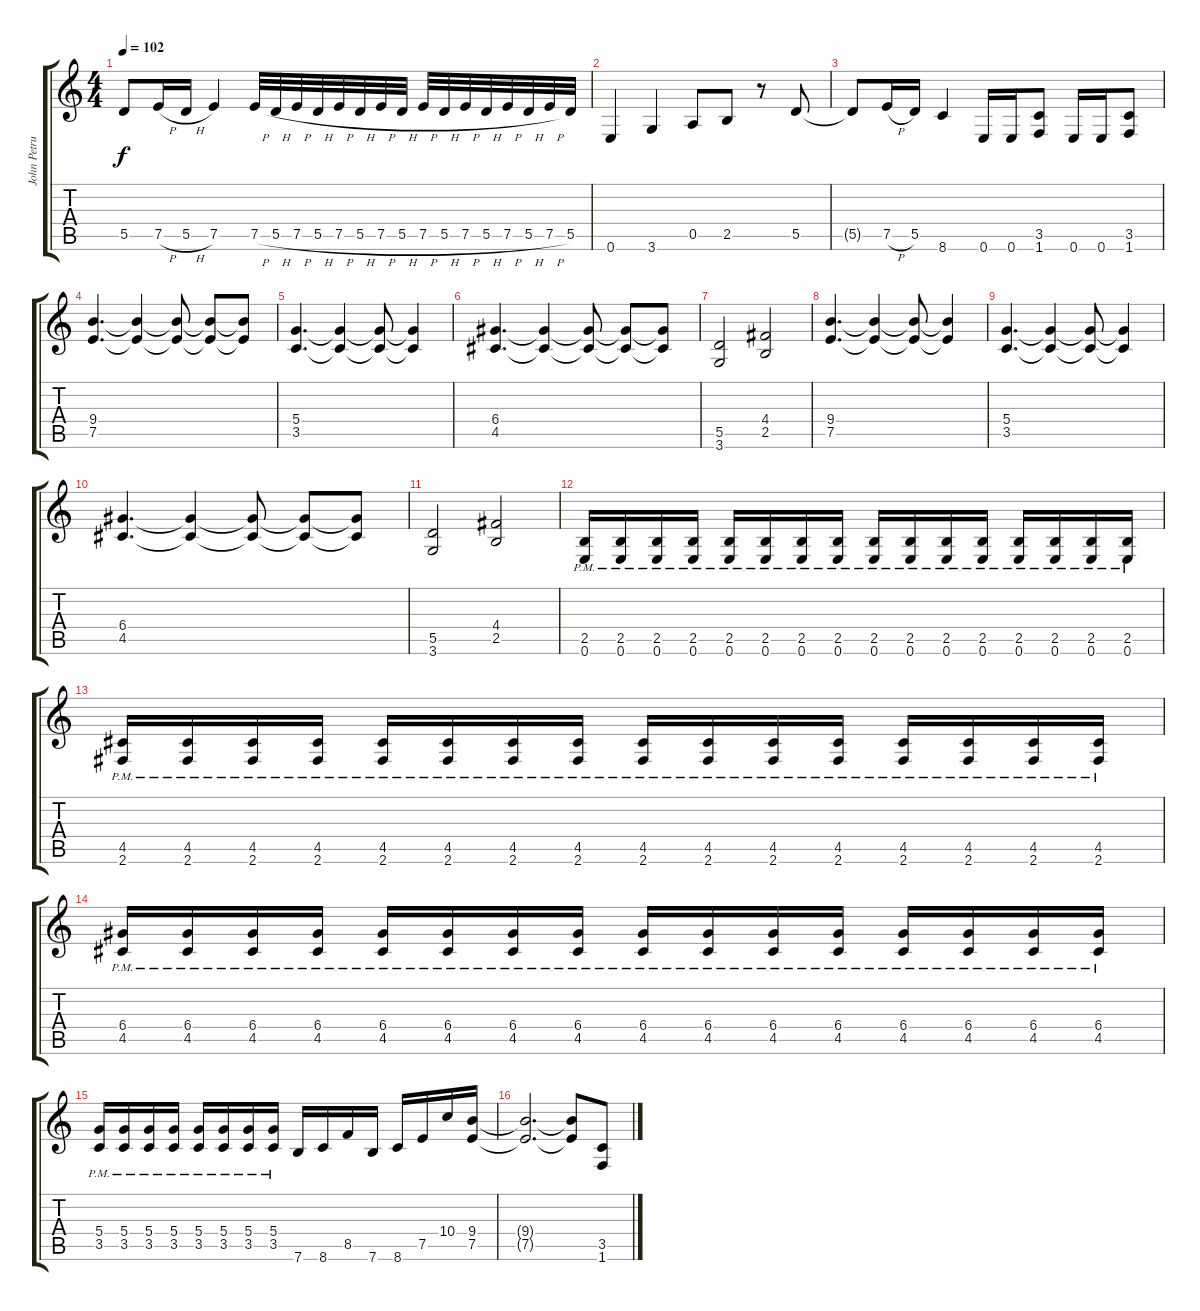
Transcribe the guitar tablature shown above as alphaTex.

\track ("John Petrucci Electric Guitar Right" "John Petru") {instrument distortionguitar}
\staff {score tabs}
\tuning (E4 B3 G3 D3 A2 E2) {hide}
\ts (4 4)
\tempo 102
\clef g2
\ks c
5.5{t}.8{dy f} 7.5{h}.16 5.5{h}.16 7.5.4 7.5{h}.32 5.5{h}.32 7.5{h}.32 5.5{h}.32 7.5{h}.32 5.5{h}.32 7.5{h}.32 5.5{h}.32 7.5{h}.32 5.5{h}.32 7.5{h}.32 5.5{h}.32 7.5{h}.32 5.5{h}.32 7.5{h}.32 5.5.32 |
0.6.4 3.6.4 0.5.8 2.5.8 r.8 5.5.8 |
5.5{t}.8 7.5{h}.16 5.5.16 8.6.4 0.6.16 0.6.16 (3.5 1.6).8 0.6.16 0.6.16 (3.5 1.6).8 |
(9.4 7.5).4{d} (9.4{t} 7.5{t}).4 (9.4{t} 7.5{t}).8 (9.4{t} 7.5{t}).8 (9.4{t} 7.5{t}).8 |
(5.4 3.5).4{d} (5.4{t} 3.5{t}).4 (5.4{t} 3.5{t}).8 (5.4{t} 3.5{t}).4 |
(6.4 4.5).4{d} (6.4{t} 4.5{t}).4 (6.4{t} 4.5{t}).8 (6.4{t} 4.5{t}).8 (6.4{t} 4.5{t}).8 |
(5.5 3.6).2 (4.4 2.5).2 |
(9.4 7.5).4{d} (9.4{t} 7.5{t}).4 (9.4{t} 7.5{t}).8 (9.4{t} 7.5{t}).4 |
(5.4 3.5).4{d} (5.4{t} 3.5{t}).4 (5.4{t} 3.5{t}).8 (5.4{t} 3.5{t}).4 |
(6.4 4.5).4{d} (6.4{t} 4.5{t}).4 (6.4{t} 4.5{t}).8 (6.4{t} 4.5{t}).8 (6.4{t} 4.5{t}).8 |
(5.5 3.6).2 (4.4 2.5).2 |
(2.5{pm} 0.6{pm}).16 (2.5{pm} 0.6{pm}).16 (2.5{pm} 0.6{pm}).16 (2.5{pm} 0.6{pm}).16 (2.5{pm} 0.6{pm}).16 (2.5{pm} 0.6{pm}).16 (2.5{pm} 0.6{pm}).16 (2.5{pm} 0.6{pm}).16 (2.5{pm} 0.6{pm}).16 (2.5{pm} 0.6{pm}).16 (2.5{pm} 0.6{pm}).16 (2.5{pm} 0.6{pm}).16 (2.5{pm} 0.6{pm}).16 (2.5{pm} 0.6{pm}).16 (2.5{pm} 0.6{pm}).16 (2.5{pm} 0.6{pm}).16 |
(4.5{pm} 2.6{pm}).16 (4.5{pm} 2.6{pm}).16 (4.5{pm} 2.6{pm}).16 (4.5{pm} 2.6{pm}).16 (4.5{pm} 2.6{pm}).16 (4.5{pm} 2.6{pm}).16 (4.5{pm} 2.6{pm}).16 (4.5{pm} 2.6{pm}).16 (4.5{pm} 2.6{pm}).16 (4.5{pm} 2.6{pm}).16 (4.5{pm} 2.6{pm}).16 (4.5{pm} 2.6{pm}).16 (4.5{pm} 2.6{pm}).16 (4.5{pm} 2.6{pm}).16 (4.5{pm} 2.6{pm}).16 (4.5{pm} 2.6{pm}).16 |
(6.4{pm} 4.5{pm}).16 (6.4{pm} 4.5{pm}).16 (6.4{pm} 4.5{pm}).16 (6.4{pm} 4.5{pm}).16 (6.4{pm} 4.5{pm}).16 (6.4{pm} 4.5{pm}).16 (6.4{pm} 4.5{pm}).16 (6.4{pm} 4.5{pm}).16 (6.4{pm} 4.5{pm}).16 (6.4{pm} 4.5{pm}).16 (6.4{pm} 4.5{pm}).16 (6.4{pm} 4.5{pm}).16 (6.4{pm} 4.5{pm}).16 (6.4{pm} 4.5{pm}).16 (6.4{pm} 4.5{pm}).16 (6.4{pm} 4.5{pm}).16 |
(5.4{pm} 3.5{pm}).16 (5.4{pm} 3.5{pm}).16 (5.4{pm} 3.5{pm}).16 (5.4{pm} 3.5{pm}).16 (5.4{pm} 3.5{pm}).16 (5.4{pm} 3.5{pm}).16 (5.4{pm} 3.5{pm}).16 (5.4{pm} 3.5{pm}).16 7.6.16 8.6.16 8.5.16 7.6.16 8.6.16 7.5.16 10.4.16 (9.4 7.5).16 |
(9.4{t} 7.5{t}).2{d} (9.4{t} 7.5{t}).8 (3.5 1.6).8
